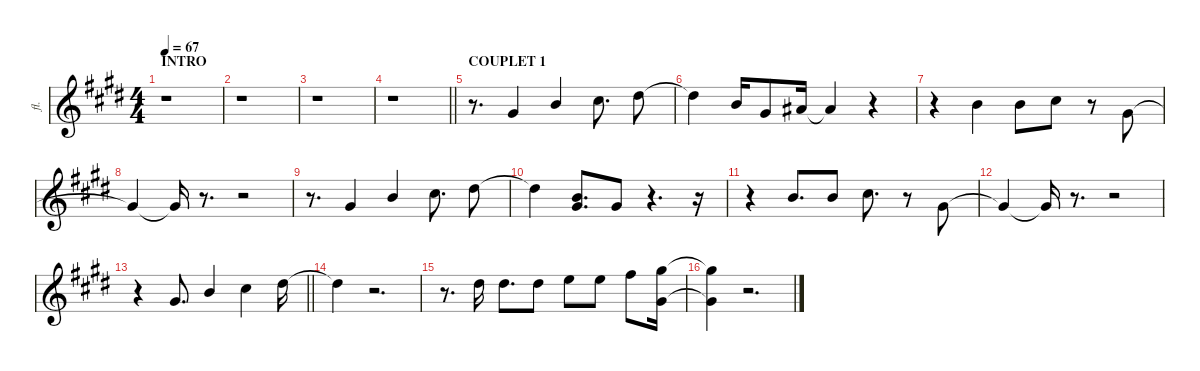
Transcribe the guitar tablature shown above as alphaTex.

\defaultSystemsLayout 4
\hideDynamics
\bracketExtendMode groupsimilarinstruments
\otherSystemsTrackNameOrientation horizontal
\track ("Electric Piano-RH-more" "fl.") {defaultSystemsLayout 4 instrument ocarina}
\staff {score}
\tuning (E4 B3 G3 D3 A2 E2)
\ts (4 4)
\beaming (8 2 2 2 2)
\section ("" "INTRO")
\tempo 67
\clef g2
\ks c#minor
r.1{dy p instrument ocarina beam Down} |
r.1{beam Down} |
r.1{beam Down} |
\barLineRight lightlight
r.1{beam Down} |
\section ("" "COUPLET 1")
r.8{d beam Down} 9.2{acc #}.4{beam Up} 7.1{acc forcenatural}.4{beam Up} 9.1{acc #}.8{d beam Down} 11.1{acc #}.8{beam Down} |
11.1{t acc #}.4{dy f beam Down} 12.2{acc forcenatural}.16{dy p beam Up} 13.3{acc #}.8{beam Up} 11.2{acc #}.16{beam Up} 11.2{t acc #}.4{dy f beam Up} r.4{beam Up} |
r.4{beam Down} 12.2{acc forcenatural}.4{dy p beam Down} 12.2{acc forcenatural}.8{beam Down} 9.1{acc #}.8{beam Down} r.8{beam Down} 9.2{acc #}.8{beam Up} |
9.2{t acc #}.4{dy f beam Up} 9.2{t acc #}.16{beam Up} r.8{d beam Up} r.2{beam Up} |
r.8{d beam Down} 4.1{acc #}.4{dy p beam Up} 7.1{acc forcenatural}.4{dy mp beam Up} 9.1{acc #}.8{d beam Down} 11.1{acc #}.8{beam Down} |
11.1{t acc #}.4{dy f beam Down} (7.1{acc forcenatural} 9.2{acc #}).8{d dy mp beam Up} 9.2{acc #}.8{beam Up} r.4{d beam Up} r.16{beam Up} |
r.4{beam Down} 7.1{acc forcenatural}.8{d beam Up} 7.1{acc forcenatural}.8{beam Up} 9.1{acc #}.8{d beam Down} r.8{beam Down} 9.2{acc #}.8{beam Up} |
9.2{t acc #}.4{dy f beam Up} 9.2{t acc #}.16{beam Up} r.8{d beam Up} r.2{beam Up} |
\barLineRight lightlight
r.4{beam Down} 4.1{acc #}.8{d dy mp beam Up} 7.1{acc forcenatural}.4{beam Up} 9.1{acc #}.4{beam Down} 11.1{acc #}.16{beam Down} |
11.1{t acc #}.4{dy f beam Down} r.2{d beam Down} |
r.8{d beam Down} 11.1{acc #}.16{dy mp beam Down} 11.1{acc #}.8{d beam Down} 11.1{acc #}.8{beam Down} 12.1{acc forcenatural}.8{beam Down} 12.1{acc forcenatural}.8{beam Down} 14.1{acc #}.8{beam Down} (16.1{acc #} 13.3{acc #}).16{beam Down} |
(16.1{t acc #} 13.3{t acc #}).4{dy f beam Down} r.2{d beam Down}
